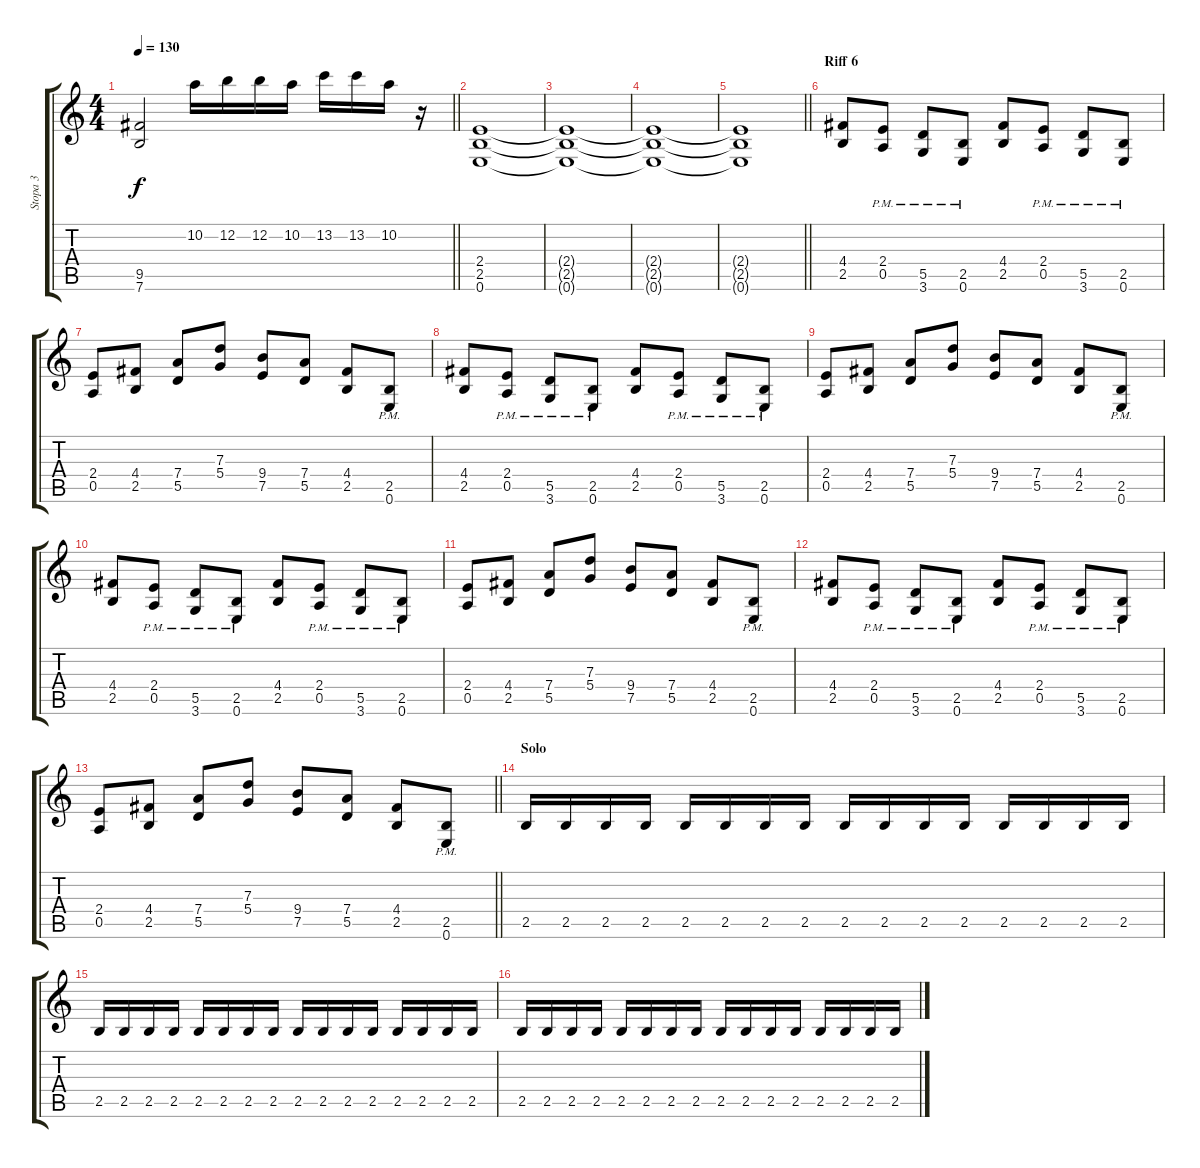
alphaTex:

\track ("Stopa 3" "Stopa 3") {instrument distortionguitar}
\staff {score tabs}
\tuning (E4 B3 G3 D3 A2 E2) {hide}
\ts (4 4)
\tempo 130
\clef g2
\barLineRight lightlight
\ks c
(9.5 7.6).2{dy f} 10.2.16 12.2.16 12.2.16 10.2.16 13.2.16 13.2.16 10.2.16 r.16 |
(2.4 2.5 0.6).1 |
(2.4{t} 2.5{t} 0.6{t}).1 |
(2.4{t} 2.5{t} 0.6{t}).1 |
\barLineRight lightlight
(2.4{t} 2.5{t} 0.6{t}).1 |
\section ("" "Riff 6")
(4.4 2.5).8 (2.4 0.5{pm}).8 (5.5{pm} 3.6).8 (2.5 0.6{pm}).8 (4.4 2.5).8 (2.4 0.5{pm}).8 (5.5{pm} 3.6).8 (2.5 0.6{pm}).8 |
(2.4 0.5).8 (4.4 2.5).8 (7.4 5.5).8 (7.3 5.4).8 (9.4 7.5).8 (7.4 5.5).8 (4.4 2.5).8 (2.5 0.6{pm}).8 |
(4.4 2.5).8 (2.4 0.5{pm}).8 (5.5{pm} 3.6).8 (2.5 0.6{pm}).8 (4.4 2.5).8 (2.4 0.5{pm}).8 (5.5{pm} 3.6).8 (2.5 0.6{pm}).8 |
(2.4 0.5).8 (4.4 2.5).8 (7.4 5.5).8 (7.3 5.4).8 (9.4 7.5).8 (7.4 5.5).8 (4.4 2.5).8 (2.5 0.6{pm}).8 |
(4.4 2.5).8 (2.4 0.5{pm}).8 (5.5{pm} 3.6).8 (2.5 0.6{pm}).8 (4.4 2.5).8 (2.4 0.5{pm}).8 (5.5{pm} 3.6).8 (2.5 0.6{pm}).8 |
(2.4 0.5).8 (4.4 2.5).8 (7.4 5.5).8 (7.3 5.4).8 (9.4 7.5).8 (7.4 5.5).8 (4.4 2.5).8 (2.5 0.6{pm}).8 |
(4.4 2.5).8 (2.4 0.5{pm}).8 (5.5{pm} 3.6).8 (2.5 0.6{pm}).8 (4.4 2.5).8 (2.4 0.5{pm}).8 (5.5{pm} 3.6).8 (2.5 0.6{pm}).8 |
\barLineRight lightlight
(2.4 0.5).8 (4.4 2.5).8 (7.4 5.5).8 (7.3 5.4).8 (9.4 7.5).8 (7.4 5.5).8 (4.4 2.5).8 (2.5 0.6{pm}).8 |
\section ("" "Solo")
2.5.16 2.5.16 2.5.16 2.5.16 2.5.16 2.5.16 2.5.16 2.5.16 2.5.16 2.5.16 2.5.16 2.5.16 2.5.16 2.5.16 2.5.16 2.5.16 |
2.5.16 2.5.16 2.5.16 2.5.16 2.5.16 2.5.16 2.5.16 2.5.16 2.5.16 2.5.16 2.5.16 2.5.16 2.5.16 2.5.16 2.5.16 2.5.16 |
2.5.16 2.5.16 2.5.16 2.5.16 2.5.16 2.5.16 2.5.16 2.5.16 2.5.16 2.5.16 2.5.16 2.5.16 2.5.16 2.5.16 2.5.16 2.5.16
